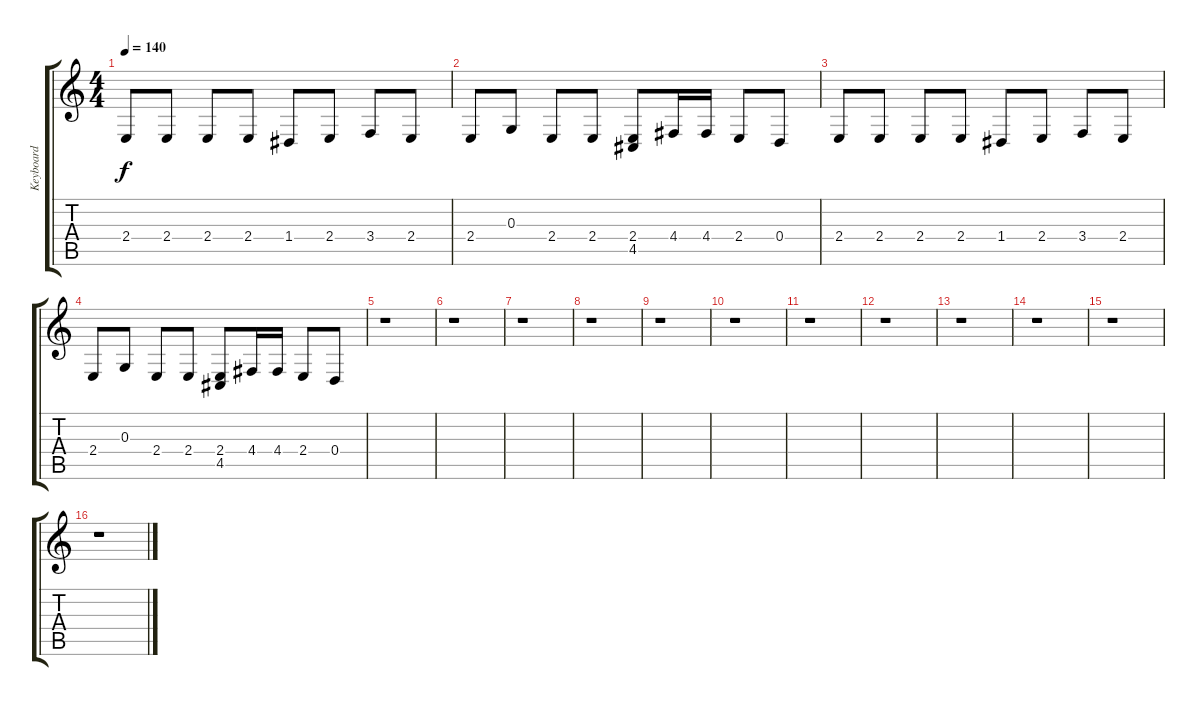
\track ("Keyboard" "Keyboard") {instrument stringensemble1}
\staff {score tabs}
\tuning (E4 B3 G3 D3 A2 E2) {hide}
\ts (4 4)
\tempo 140
\clef g2
\ks c
2.4.8{dy f} 2.4.8 2.4.8 2.4.8 1.4.8 2.4.8 3.4.8 2.4.8 |
2.4.8 0.3.8 2.4.8 2.4.8 (2.4 4.5).8 4.4.16 4.4.16 2.4.8 0.4.8 |
2.4.8 2.4.8 2.4.8 2.4.8 1.4.8 2.4.8 3.4.8 2.4.8 |
2.4.8 0.3.8 2.4.8 2.4.8 (2.4 4.5).8 4.4.16 4.4.16 2.4.8 0.4.8 |
r.1 |
r.1 |
r.1 |
r.1 |
r.1 |
r.1 |
r.1 |
r.1 |
r.1 |
r.1 |
r.1 |
r.1
